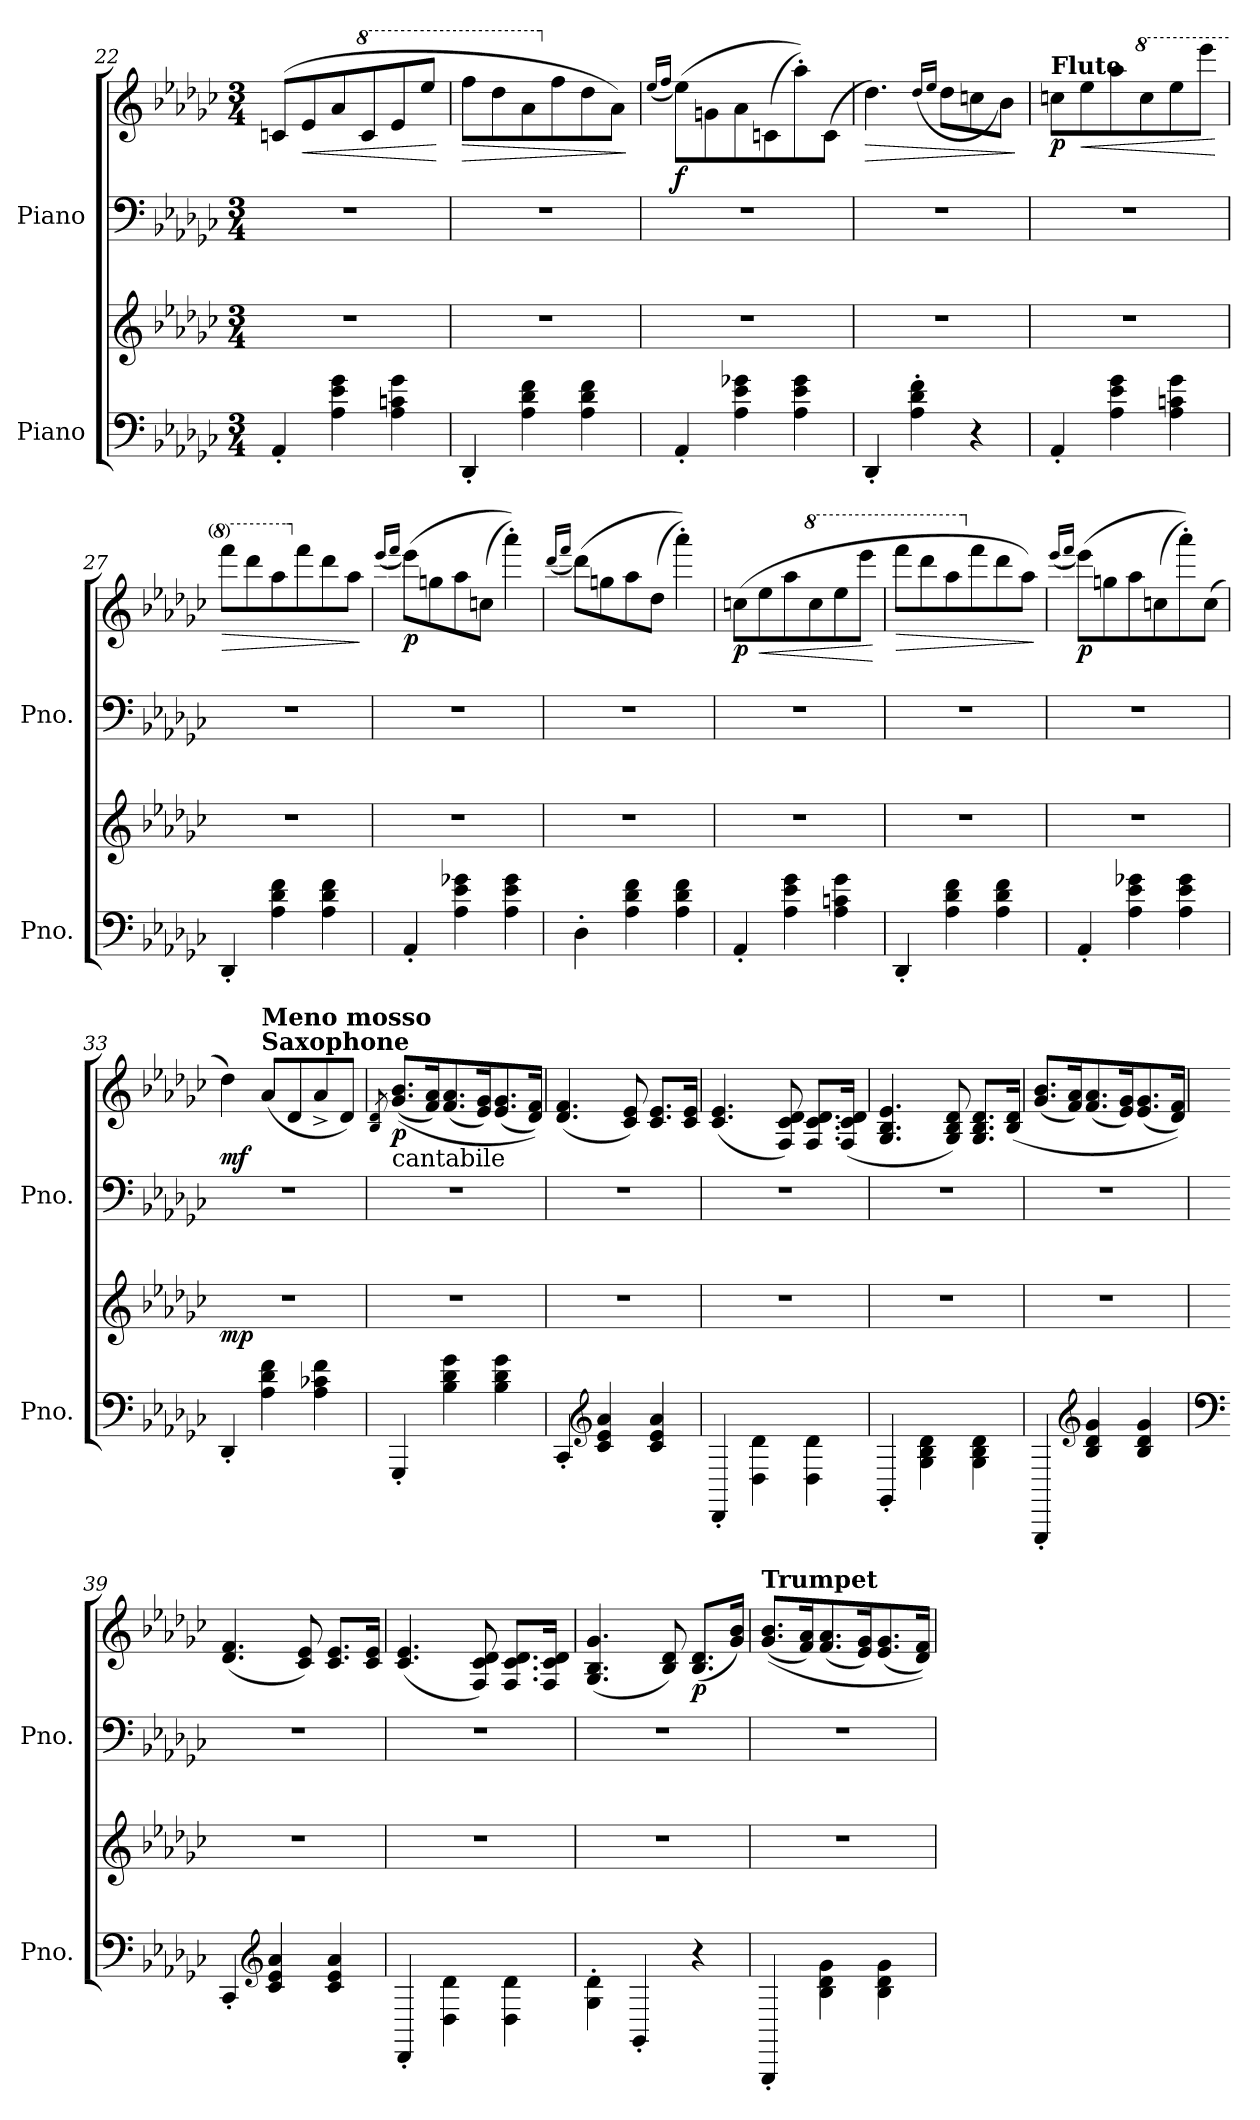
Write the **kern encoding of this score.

**kern	**kern	**dynam	**kern	**kern	**dynam
*part2	*part2	*part2	*part1	*part1	*part1
*staff4	*staff3	*staff3/4	*staff2	*staff1	*staff1/2
*I"Piano	*	*	*I"Piano	*	*
*I'Pno.	*	*	*I'Pno.	*	*
!!LO:PB:g=z
*clefF4	*clefG2	*	*clefF4	*clefG2	*
*k[b-e-a-d-g-c-]	*k[b-e-a-d-g-c-]	*	*k[b-e-a-d-g-c-]	*k[b-e-a-d-g-c-]	*
*M3/4	*M3/4	*	*M3/4	*M3/4	*
=22	=22	=22	=22	=22	=22
4AA-'/	2.r	.	2.r	(8cn/L	.
!	!	!	!	!	!LO:HP:b
.	.	.	.	8e-/	<
4A-\ 4e-\ 4g-\	.	.	.	8a-/	.
*	*	*	*	*8va	*
.	.	.	.	8cc/	.
4A-\ 4cn\ 4g-\	.	.	.	8ee-/	.
.	.	.	.	8eee-/J	.
.	.	.	.	.	[
=23	=23	=23	=23	=23	=23
!	!	!	!	!	!LO:HP:b
4DD-'/	2.r	.	2.r	8fff\L	>
.	.	.	.	8ddd-\	.
4A-\ 4d-\ 4f\	.	.	.	8aa-\	.
*	*	*	*	*X8va	*
.	.	.	.	8ff\	.
4A-\ 4d-\ 4f\	.	.	.	8dd-\	.
.	.	.	.	8a-\J)	.
.	.	.	.	.	]
=24	=24	=24	=24	=24	=24
.	.	.	.	(16qee-/LL	.
.	.	.	.	16qff/JJ	.
!	!	!	!	!	!LO:DY:b
4AA-'/	2.r	.	2.r	(8ee-\L)	f
.	.	.	.	8gn\	.
4A-\ 4e-\ 4g-X\	.	.	.	8a-\	.
.	.	.	.	(8cn\	.
4A-\ 4e-\ 4g-\	.	.	.	8aa-'\))	.
.	.	.	.	(8c\J	.
=25	=25	=25	=25	=25	=25
!	!	!	!	!	!LO:HP:b
4DD-'/	2.r	.	2.r	4.dd-\)	>
4A-\' 4d-\' 4f\'	.	.	.	.	.
.	.	.	.	(>16qdd-/LL	.
.	.	.	.	16qee-/JJ	.
.	.	.	.	8dd-\L	.
4r	.	.	.	8ccn\	.
.	.	.	.	8b-\J)	.
.	.	.	.	.	]
=26	=26	=26	=26	=26	=26
!	!	!	!	!LO:TX:a:B:t=Flute	!
!	!	!	!	!	!LO:DY:b
4AA-'/	2.r	.	2.r	8ccn\L	p
!	!	!	!	!	!LO:HP:b
.	.	.	.	8ee-\	<
4A-\ 4e-\ 4g-\	.	.	.	8aa-\	.
*	*	*	*	*8va	*
.	.	.	.	8ccc\	.
4A-\ 4cn\ 4g-\	.	.	.	8eee-\	.
.	.	.	.	8eeee-\J	.
.	.	.	.	.	[
!!LO:LB:g=z
=27	=27	=27	=27	=27	=27
!	!	!	!	!	!LO:HP:b
4DD-'/	2.r	.	2.r	8ffff\L	>
.	.	.	.	8dddd-\	.
4A-\ 4d-\ 4f\	.	.	.	8aaa-\	.
*	*	*	*	*X8va	*
.	.	.	.	8fff\	.
4A-\ 4d-\ 4f\	.	.	.	8ddd-\	.
.	.	.	.	8aa-\J	.
.	.	.	.	.	]
=28	=28	=28	=28	=28	=28
.	.	.	.	(16qeee-/LL	.
.	.	.	.	16qfff/JJ	.
!	!	!	!	!	!LO:DY:b
4AA-'/	2.r	.	2.r	(8eee-\L)	p
.	.	.	.	8ggn\	.
4A-\ 4e-\ 4g-X\	.	.	.	8aa-\	.
.	.	.	.	(8ccn\J	.
4A-\ 4e-\ 4g-\	.	.	.	4aaa-'\))	.
=29	=29	=29	=29	=29	=29
.	.	.	.	(16qddd-/LL	.
.	.	.	.	16qfff/JJ	.
4D-'\	2.r	.	2.r	(8ddd-\L)	.
.	.	.	.	8ggn\	.
4A-\ 4d-\ 4f\	.	.	.	8aa-\	.
.	.	.	.	(8dd-\J	.
4A-\ 4d-\ 4f\	.	.	.	4aaa-'\))	.
=30	=30	=30	=30	=30	=30
!	!	!	!	!	!LO:DY:b
4AA-'/	2.r	.	2.r	(8ccn\L	p
!	!	!	!	!	!LO:HP:b
.	.	.	.	8ee-\	<
4A-\ 4e-\ 4g-\	.	.	.	8aa-\	.
*	*	*	*	*8va	*
.	.	.	.	8ccc\	.
4A-\ 4cn\ 4g-\	.	.	.	8eee-\	.
.	.	.	.	8eeee-\J	.
.	.	.	.	.	[
=31	=31	=31	=31	=31	=31
!	!	!	!	!	!LO:HP:b
4DD-'/	2.r	.	2.r	8ffff\L	>
.	.	.	.	8dddd-\	.
4A-\ 4d-\ 4f\	.	.	.	8aaa-\	.
*	*	*	*	*X8va	*
.	.	.	.	8fff\	.
4A-\ 4d-\ 4f\	.	.	.	8ddd-\	.
.	.	.	.	8aa-\J)	.
.	.	.	.	.	]
!!LO:LB:g=z
=32	=32	=32	=32	=32	=32
.	.	.	.	(16qeee-/LL	.
.	.	.	.	16qfff/JJ	.
!	!	!	!	!	!LO:DY:b
4AA-'/	2.r	.	2.r	(8eee-\L)	p
.	.	.	.	8ggn\	.
4A-\ 4e-\ 4g-X\	.	.	.	8aa-\	.
.	.	.	.	(8ccn\	.
4A-\ 4e-\ 4g-\	.	.	.	8aaa-'\))	.
.	.	.	.	(8cc\J	.
=33	=33	=33	=33	=33	=33
!	!	!LO:DY:b	!	!	!LO:DY:a=2
4DD-'/	2.r	mp	2.r	4dd-\)	mf
!	!	!	!	!LO:TX:a:B:t=Saxophone	!
!	!	!	!	!LO:TX:a:B:t=Meno mosso	!
4A-\ 4d-\ 4f\	.	.	.	(8a-/L	.
.	.	.	.	8d-/	.
4A-\ 4c-X\ 4f\	.	.	.	8a-^/	.
.	.	.	.	8d-/J)	.
=34	=34	=34	=34	=34	=34
.	.	.	.	8qB-/ 8qd-/	.
!	!	!	!	!LO:TX:b:t=cantabile	!
!	!	!	!	!	!LO:DY:b
4GGG-'/	2.r	.	2.r	((8.g-/ 8.b-/L	p
.	.	.	.	16f/ 16a-/K)	.
4B-\ 4d-\ 4g-\	.	.	.	(8.f/ 8.a-/	.
.	.	.	.	16e-/ 16g-/K)	.
4B-\ 4d-\ 4g-\	.	.	.	(8.e-/ 8.g-/	.
.	.	.	.	16d-/ 16f/Jk))	.
=35	=35	=35	=35	=35	=35
4CC-'/	2.r	.	2.r	(4.d-/ 4.f/	.
*clefG2	*	*	*	*	*
4c-/ 4e-/ 4a-/	.	.	.	.	.
.	.	.	.	8c-/ 8e-/)	.
4c-/ 4e-/ 4a-/	.	.	.	8.c-/ 8.e-/L	.
.	.	.	.	16c-/ 16e-/Jk	.
!!LO:PB:g=z
=36	=36	=36	=36	=36	=36
4DD-'/	2.r	.	2.r	(4.c-/ 4.e-/	.
4D-\ 4d-\	.	.	.	.	.
.	.	.	.	8F/ 8c-/ 8d-/)	.
4D-\ 4d-\	.	.	.	8.F/ 8.c-/ 8.d-/L	.
.	.	.	.	(>16F/ 16c-/ 16d-/Jk	.
=37	=37	=37	=37	=37	=37
4GG-'/	2.r	.	2.r	4.G-/ 4.B-/ 4.e-/	.
4G-\ 4B-\ 4d-\	.	.	.	.	.
.	.	.	.	8G-/ 8B-/ 8d-/)	.
4G-\ 4B-\ 4d-\	.	.	.	8.G-/ 8.B-/ 8.d-/L	.
.	.	.	.	(16B-/ 16d-/Jk	.
=38	=38	=38	=38	=38	=38
4GGG-'/	2.r	.	2.r	(8.g-/ 8.b-/L	.
.	.	.	.	16f/ 16a-/K)	.
*clefG2	*	*	*	*	*
4B-/ 4d-/ 4g-/	.	.	.	(8.f/ 8.a-/	.
.	.	.	.	16e-/ 16g-/K)	.
4B-/ 4d-/ 4g-/	.	.	.	(8.e-/ 8.g-/	.
.	.	.	.	16d-/ 16f/Jk))	.
=39	=39	=39	=39	=39	=39
*clefF4	*	*	*	*	*
4CC-'/	2.r	.	2.r	(4.d-/ 4.f/	.
*clefG2	*	*	*	*	*
4c-/ 4e-/ 4a-/	.	.	.	.	.
.	.	.	.	8c-/ 8e-/)	.
4c-/ 4e-/ 4a-/	.	.	.	8.c-/ 8.e-/L	.
.	.	.	.	16c-/ 16e-/Jk	.
!!LO:LB:g=z
=40	=40	=40	=40	=40	=40
4DD-'/	2.r	.	2.r	(4.c-/ 4.e-/	.
4D-\ 4d-\	.	.	.	.	.
.	.	.	.	8F/ 8c-/ 8d-/)	.
4D-\ 4d-\	.	.	.	8.F/ 8.c-/ 8.d-/L	.
.	.	.	.	16F/ 16c-/ 16d-/Jk	.
=41	=41	=41	=41	=41	=41
4G-\' 4d-\'	2.r	.	2.r	(4.G-/ 4.B-/ 4.g-/	.
4GG-'/	.	.	.	.	.
.	.	.	.	8B-/ 8d-/)	.
!	!	!	!	!	!LO:DY:b
4r	.	.	.	(8.B-/ 8.d-/L	p
.	.	.	.	16g-/ 16b-/Jk)	.
=42	=42	=42	=42	=42	=42
!	!	!	!	!LO:TX:a:B:t=Trumpet	!
4GGG-'/	2.r	.	2.r	((8.g-/ 8.b-/L	.
.	.	.	.	16f/ 16a-/K)	.
4B-\ 4d-\ 4g-\	.	.	.	(8.f/ 8.a-/	.
.	.	.	.	16e-/ 16g-/K)	.
4B-\ 4d-\ 4g-\	.	.	.	(8.e-/ 8.g-/	.
.	.	.	.	16d-/ 16f/Jk))	.
=	=	=	=	=	=
*-	*-	*-	*-	*-	*-
